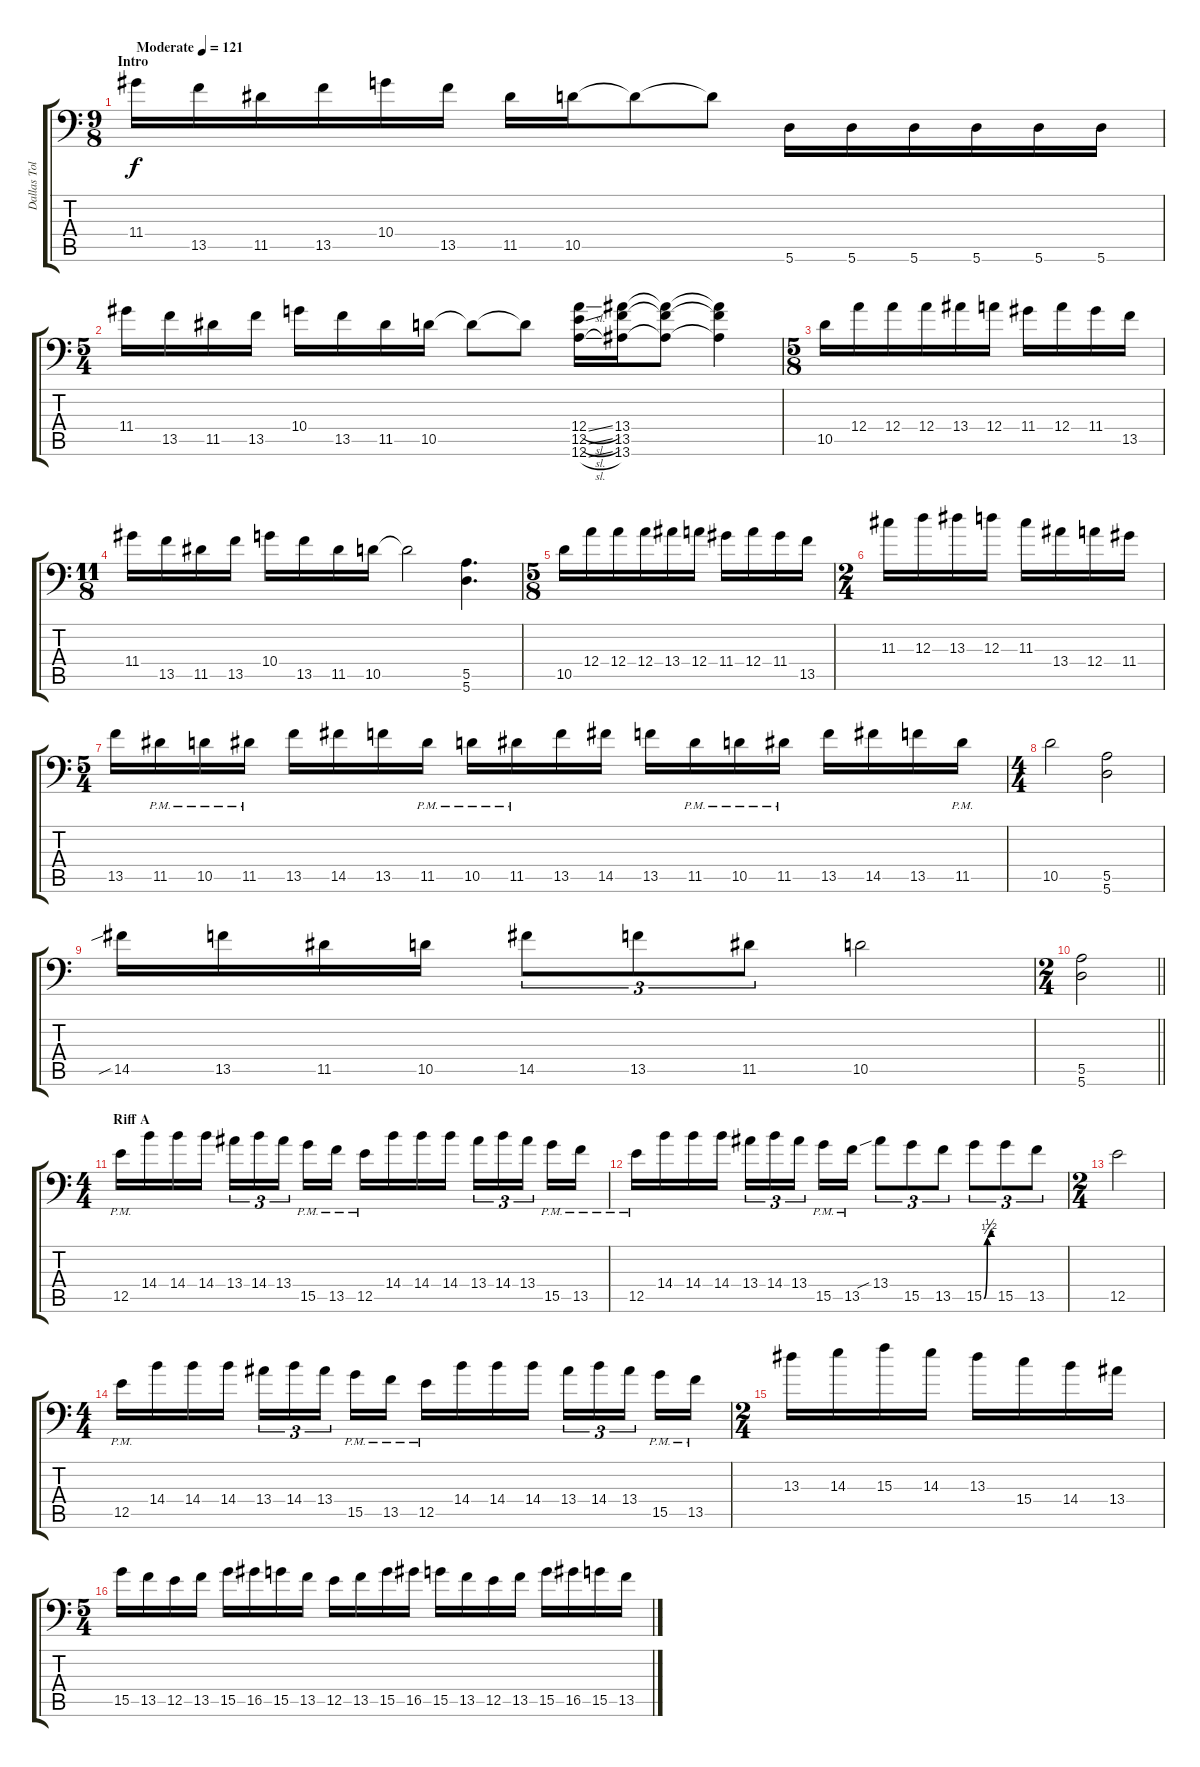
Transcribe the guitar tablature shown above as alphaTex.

\track ("Dallas Toler-Wade " "Dallas Tol") {instrument distortionguitar}
\staff {score tabs}
\tuning (B3 Gb3 D3 A2 E2 A1) {hide}
\ts (9 8)
\section ("" "Intro")
\tempo (121 "Moderate")
\clef f4
\ks c
11.4.16{dy f instrument distortionguitar} 13.5.16 11.5.16 13.5.16 10.4.16 13.5.16 11.5.16 10.5.16 10.5{t}.8 10.5{t}.8 5.6.16 5.6.16 5.6.16 5.6.16 5.6.16 5.6.16 |
\ts (5 4)
11.4.16 13.5.16 11.5.16 13.5.16 10.4.16 13.5.16 11.5.16 10.5.16 10.5{t}.8 10.5{t}.8 (12.4{sl} 12.5{sl} 12.6{sl}).16 (13.4 13.5 13.6).16 (13.4{t} 13.5{t} 13.6{t}).8 (13.4{t} 13.5{t} 13.6{t}).4 |
\ts (5 8)
10.5.16 12.4.16 12.4.16 12.4.16 13.4.16 12.4.16 11.4.16 12.4.16 11.4.16 13.5.16 |
\ts (11 8)
11.4.16 13.5.16 11.5.16 13.5.16 10.4.16 13.5.16 11.5.16 10.5.16 10.5{t}.2 (5.5 5.6).4{d} |
\ts (5 8)
10.5.16 12.4.16 12.4.16 12.4.16 13.4.16 12.4.16 11.4.16 12.4.16 11.4.16 13.5.16 |
\ts (2 4)
11.3.16 12.3.16 13.3.16 12.3.16 11.3.16 13.4.16 12.4.16 11.4.16 |
\ts (5 4)
13.5.16 11.5{pm}.16 10.5{pm}.16 11.5{pm}.16 13.5.16 14.5.16 13.5.16 11.5{pm}.16 10.5{pm}.16 11.5{pm}.16 13.5.16 14.5.16 13.5.16 11.5{pm}.16 10.5{pm}.16 11.5{pm}.16 13.5.16 14.5.16 13.5.16 11.5{pm}.16 |
\ts (4 4)
10.5.2 (5.5 5.6).2 |
14.5{sib}.16 13.5.16 11.5.16 10.5.16 14.5.8{tu (3 2)} 13.5.8{tu (3 2)} 11.5.8{tu (3 2)} 10.5.2 |
\ts (2 4)
\barLineRight lightlight
(5.5 5.6).2 |
\ts (4 4)
\section ("" "Riff A")
12.5{pm}.16 14.4.16 14.4.16 14.4.16 13.4.16{tu (3 2)} 14.4.16{tu (3 2)} 13.4.16{tu (3 2) beam splitsecondary} 15.5{pm}.16 13.5{pm}.16 12.5{pm}.16 14.4.16 14.4.16 14.4.16 13.4.16{tu (3 2)} 14.4.16{tu (3 2)} 13.4.16{tu (3 2) beam splitsecondary} 15.5{pm}.16 13.5{pm}.16 |
12.5{pm}.16 14.4.16 14.4.16 14.4.16 13.4.16{tu (3 2)} 14.4.16{tu (3 2)} 13.4.16{tu (3 2) beam splitsecondary} 15.5{pm}.16 13.5{pm}.16 13.4{sib}.8{tu (3 2)} 15.5.8{tu (3 2)} 13.5.8{tu (3 2)} 15.5{be (custom 0 0 21 1 44 2 60 2)}.8{tu (3 2)} 15.5.8{tu (3 2)} 13.5.8{tu (3 2)} |
\ts (2 4)
12.5.2 |
\ts (4 4)
12.5{pm}.16 14.4.16 14.4.16 14.4.16 13.4.16{tu (3 2)} 14.4.16{tu (3 2)} 13.4.16{tu (3 2) beam splitsecondary} 15.5{pm}.16 13.5{pm}.16 12.5{pm}.16 14.4.16 14.4.16 14.4.16 13.4.16{tu (3 2)} 14.4.16{tu (3 2)} 13.4.16{tu (3 2) beam splitsecondary} 15.5{pm}.16 13.5{pm}.16 |
\ts (2 4)
13.3.16 14.3.16 15.3.16 14.3.16 13.3.16 15.4.16 14.4.16 13.4.16 |
\ts (5 4)
15.5.16 13.5.16 12.5.16 13.5.16 15.5.16 16.5.16 15.5.16 13.5.16 12.5.16 13.5.16 15.5.16 16.5.16 15.5.16 13.5.16 12.5.16 13.5.16 15.5.16 16.5.16 15.5.16 13.5.16
